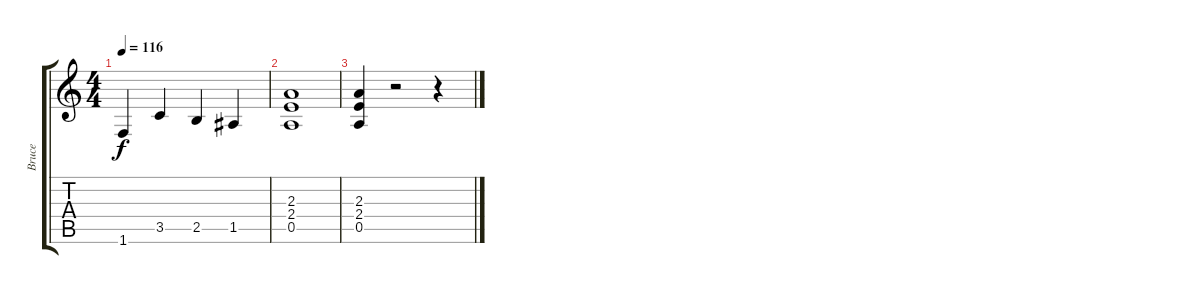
\track ("Bruce" "Bruce") {instrument overdrivenguitar}
\staff {score tabs}
\tuning (E4 B3 G3 D3 A2 E2) {hide}
\ts (4 4)
\tempo 116
\clef g2
\ks c
1.6.4{dy f} 3.5.4 2.5.4 1.5.4 |
(2.3 2.4 0.5).1 |
(2.3 2.4 0.5).4 r.2 r.4
